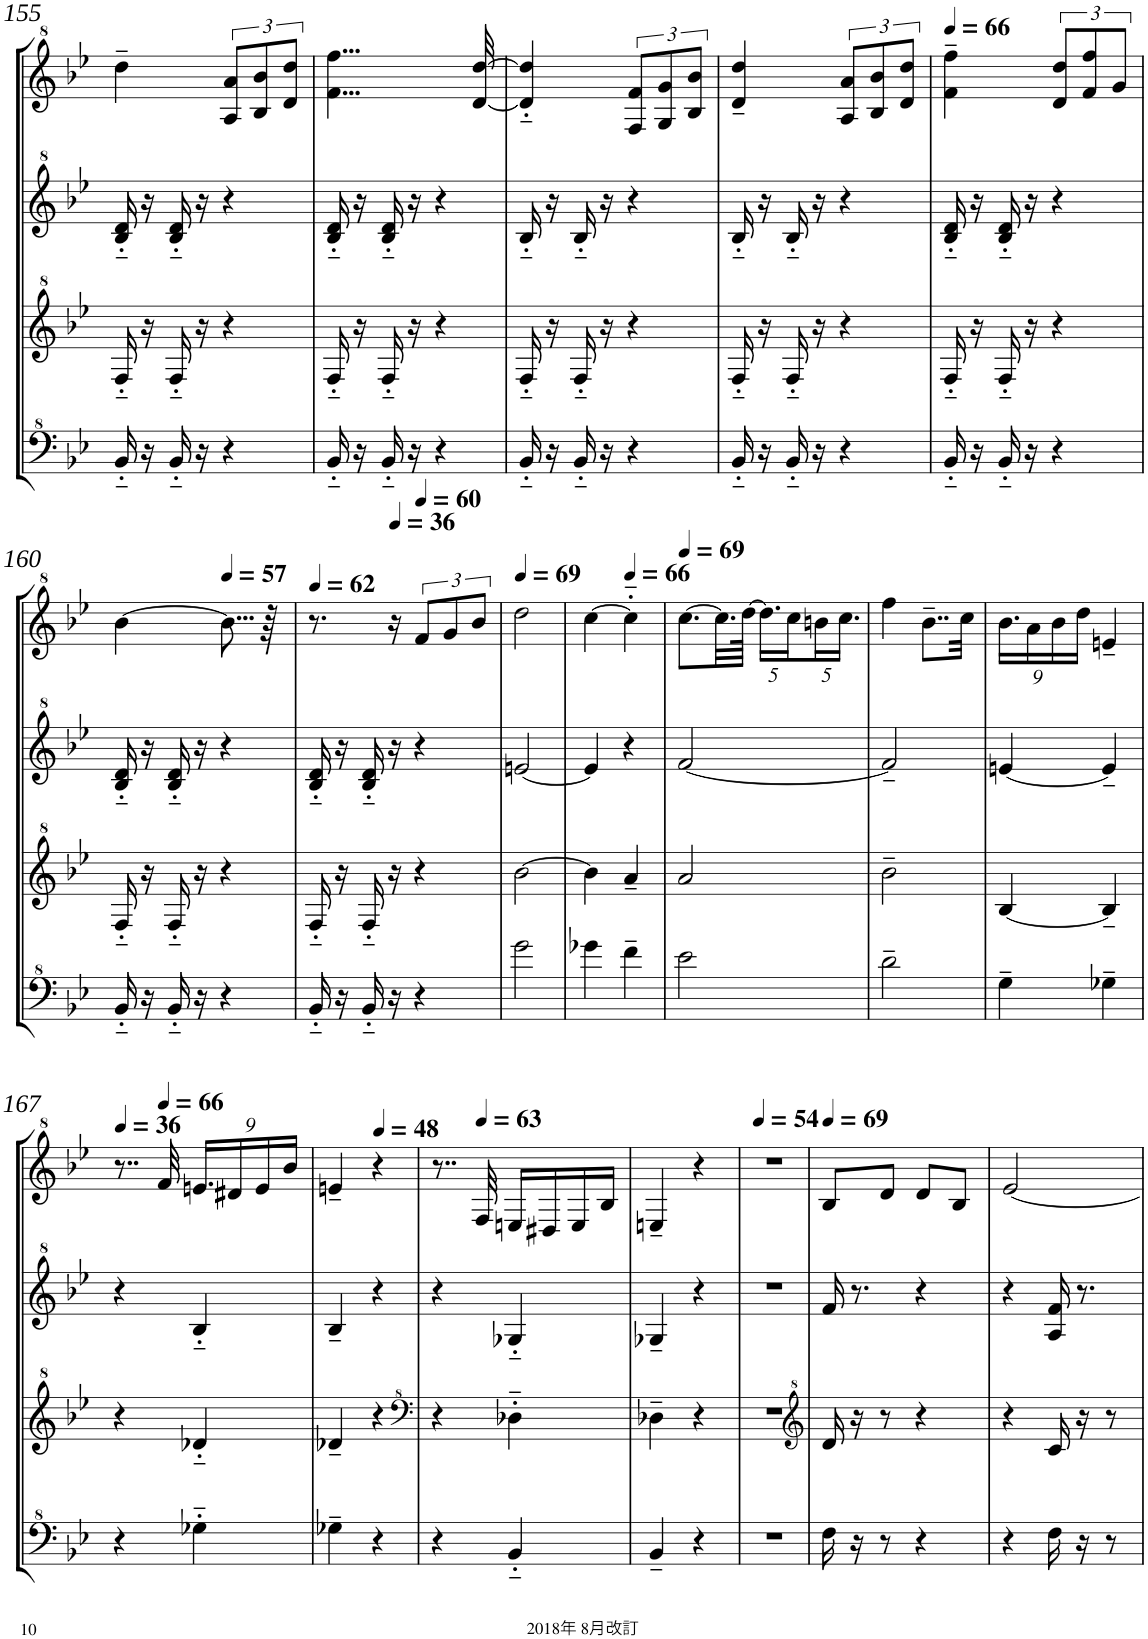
**kern	**kern	**kern	**kern
*part1	*part1	*part1	*part1
*staff4	*staff3	*staff2	*staff1
*I"Model III	*	*	*
!!LO:PB:g=z
*clefF^4	*clefG^2	*clefG^2	*clefG^2
*k[b-e-]	*k[b-e-]	*k[b-e-]	*k[b-e-]
*M2/4	*M2/4	*M2/4	*M2/4
=155	=155	=155	=155
16B-'~/	16f'~/	16b-/'~ 16dd/'~	4ddd~\
16r	16r	16r	.
16B-'~/	16f'~/	16b-/'~ 16dd/'~	.
16r	16r	16r	.
4r	4r	4r	12a/ 12aa/L
.	.	.	12b-/ 12bb-/
.	.	.	12dd/ 12ddd/J
=156	=156	=156	=156
16B-'~/	16f'~/	16b-/'~ 16dd/'~	4...ff\ 4...fff\
16r	16r	16r	.
16B-'~/	16f'~/	16b-/'~ 16dd/'~	.
16r	16r	16r	.
4r	4r	4r	.
.	.	.	[32dd/ [32ddd/
=157	=157	=157	=157
16B-'~/	16f'~/	16b-'~/	4dd/]'~ 4ddd/]'~
16r	16r	16r	.
16B-'~/	16f'~/	16b-'~/	.
16r	16r	16r	.
4r	4r	4r	12f/ 12ff/L
.	.	.	12g/ 12gg/
.	.	.	12b-/ 12bb-/J
=158	=158	=158	=158
16B-'~/	16f'~/	16b-'~/	4dd/~ 4ddd/~
16r	16r	16r	.
16B-'~/	16f'~/	16b-'~/	.
16r	16r	16r	.
4r	4r	4r	12a/ 12aa/L
.	.	.	12b-/ 12bb-/
.	.	.	12dd/ 12ddd/J
=159	=159	=159	=159
*	*	*	*MM66
16B-'~/	16f'~/	16b-/'~ 16dd/'~	4ff\~ 4fff\~
16r	16r	16r	.
16B-'~/	16f'~/	16b-/'~ 16dd/'~	.
16r	16r	16r	.
4r	4r	4r	12dd/ 12ddd/L
.	.	.	12ff/ 12fff/
.	.	.	12gg/J
!!LO:LB:g=z
=160	=160	=160	=160
16B-'~/	16f'~/	16b-/'~ 16dd/'~	[4bb-\
16r	16r	16r	.
16B-'~/	16f'~/	16b-/'~ 16dd/'~	.
16r	16r	16r	.
*	*	*	*MM57
4r	4r	4r	8...bb-\]
.	.	.	64r
=161	=161	=161	=161
*	*	*	*MM62
16B-'~/	16f'~/	16b-/'~ 16dd/'~	8.r
16r	16r	16r	.
16B-'~/	16f'~/	16b-/'~ 16dd/'~	.
*	*	*	*MM36
16r	16r	16r	16r
*	*	*	*MM60
4r	4r	4r	12ff/L
.	.	.	12gg/
.	.	.	12bb-/J
=162	=162	=162	=162
*	*	*	*MM69
2gg\	[2bb-\	[2een/	2ddd\
=163	=163	=163	=163
4gg-X\	4bb-\]	4ee/]	[4ccc\
*	*	*	*MM66
4ff~\	4aa~/	4r	4ccc'~\]
=164	=164	=164	=164
*	*	*	*MM69
2ee-\	2aa/	[2ff/	[8.ccc\L
.	.	.	32.ccc\LL]
.	.	.	[64ddd\JJJk
*	*	*	*Xbrackettup
.	.	.	20.ddd\LL]
.	.	.	20ccc\
.	.	.	20bbn\
.	.	.	20.ccc\JJ
=165	=165	=165	=165
2dd~\	2bb-~\	2ff~/]	4fff\
.	.	.	8..bb-~\L
.	.	.	32ccc\Jkk
=166	=166	=166	=166
4g~\	[4b-/	[4een/	18.bb-\LL
.	.	.	18aa\
.	.	.	18bb-\
.	.	.	18ddd\JJ
4g-X~\	4b-~/]	4ee~/]	4een~/
!!LO:LB:g=z
=167	=167	=167	=167
*	*	*	*MM36
4r	4r	4r	8..r
*	*	*	*MM66
.	.	.	32ff/
4g-X'~\	4dd-X'~/	4b-'~/	18.een/LL
.	.	.	18dd#X/
.	.	.	18ee/
.	.	.	18bb-/JJ
=168	=168	=168	=168
4g-X~\	4dd-X~/	4b-~/	4een~/
*	*	*	*MM48
4r	4r	4r	4r
=169	=169	=169	=169
*	*clefF^4	*	*
4r	4r	4r	8..r
*	*	*	*MM63
.	.	.	32f/
4B-'~/	4d-X'~\	4g-X'~/	16en/LL
.	.	.	16d#X/
.	.	.	16e/
.	.	.	16b-/JJ
=170	=170	=170	=170
4B-~/	4d-X~\	4g-X~/	4en~/
4r	4r	4r	4r
=171	=171	=171	=171
*	*	*	*MM54
2r	2r	2r	2r
=172	=172	=172	=172
*	*clefG^2	*	*
*	*	*	*MM69
16f\	16dd/	16ff/	8b-/L
16r	16r	8.r	.
8r	8r	.	8dd/J
4r	4r	4r	8dd/L
.	.	.	8b-/J
=173	=173	=173	=173
4r	4r	4r	[2ee-/
16f\	16cc/	16a/ 16ff/	.
16r	16r	8.r	.
8r	8r	.	.
=	=	=	=
*-	*-	*-	*-
